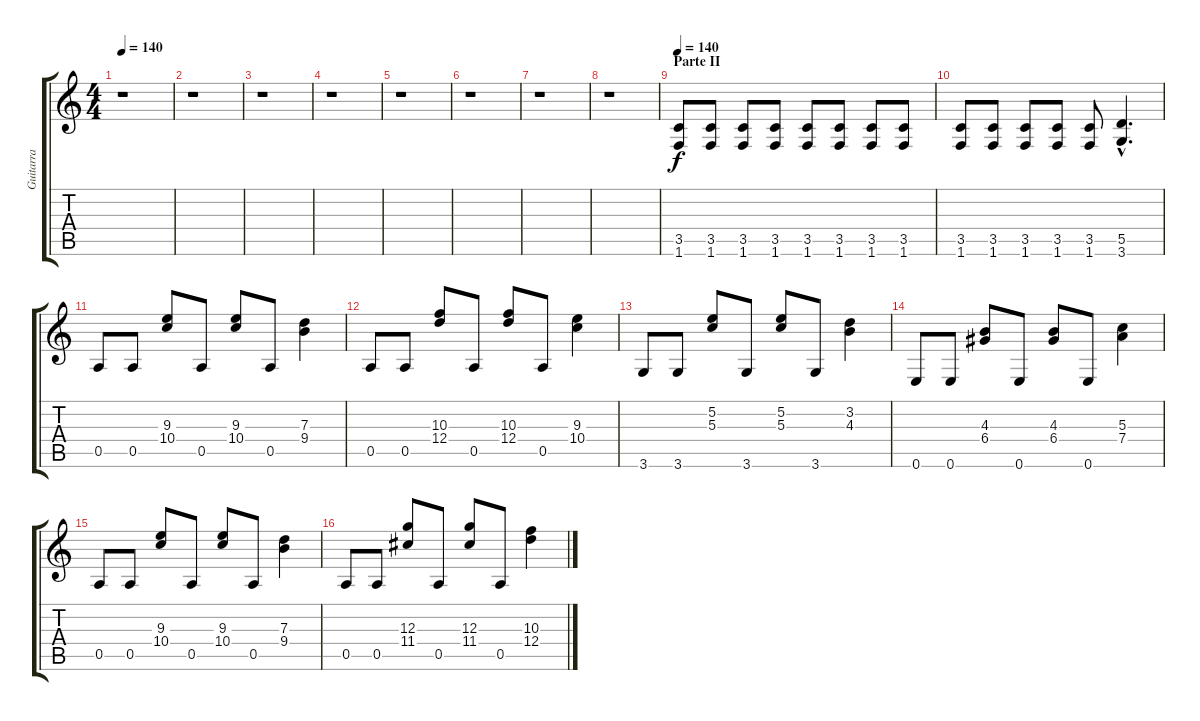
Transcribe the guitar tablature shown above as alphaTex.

\track ("Guitarra" "Guitarra") {instrument distortionguitar}
\staff {score tabs}
\tuning (E4 B3 G3 D3 A2 E2) {hide}
\ts (4 4)
\tempo 140
\clef g2
\ks c
r.1{dy f} |
r.1 |
r.1 |
r.1 |
r.1 |
r.1 |
r.1 |
r.1 |
\section ("" "Parte II")
\tempo 140
(3.5 1.6).8{volume 11 instrument distortionguitar} (3.5 1.6).8 (3.5 1.6).8 (3.5 1.6).8 (3.5 1.6).8 (3.5 1.6).8 (3.5 1.6).8 (3.5 1.6).8 |
(3.5 1.6).8 (3.5 1.6).8 (3.5 1.6).8 (3.5 1.6).8 (3.5 1.6).8 (5.5{hac} 3.6{hac}).4{d} |
0.5.8 0.5.8 (9.3 10.4).8 0.5.8 (9.3 10.4).8 0.5.8 (7.3 9.4).4 |
0.5.8 0.5.8 (10.3 12.4).8 0.5.8 (10.3 12.4).8 0.5.8 (9.3 10.4).4 |
3.6.8 3.6.8 (5.2 5.3).8 3.6.8 (5.2 5.3).8 3.6.8 (3.2 4.3).4 |
0.6.8 0.6.8 (4.3 6.4).8 0.6.8 (4.3 6.4).8 0.6.8 (5.3 7.4).4 |
0.5.8 0.5.8 (9.3 10.4).8 0.5.8 (9.3 10.4).8 0.5.8 (7.3 9.4).4 |
0.5.8 0.5.8 (12.3 11.4).8 0.5.8 (12.3 11.4).8 0.5.8 (10.3 12.4).4
